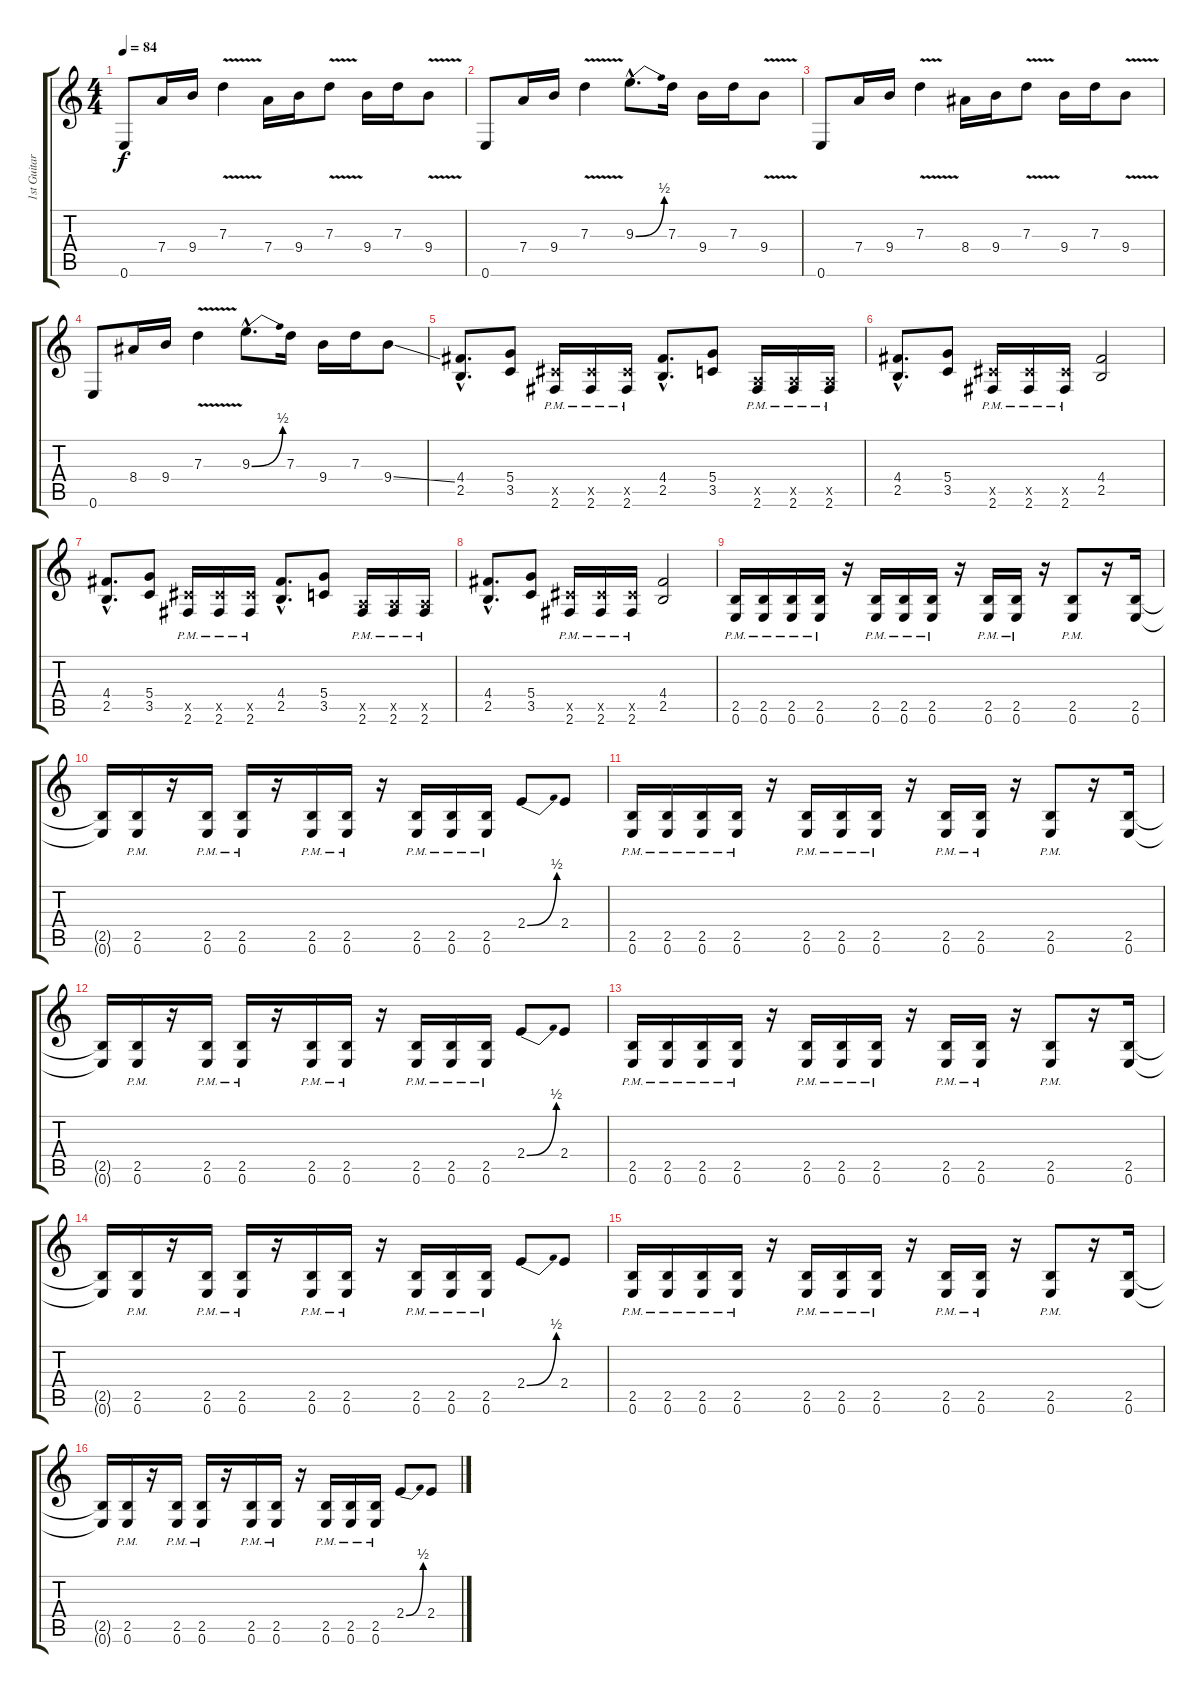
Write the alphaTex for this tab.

\track ("1st Guitar" "1st Guitar") {instrument distortionguitar}
\staff {score tabs}
\tuning (E4 B3 G3 D3 A2 E2) {hide}
\ts (4 4)
\tempo 84
\clef g2
\ks c
0.6.8{dy f} 7.4.16 9.4.16 7.3{v}.4 7.4.16 9.4.16 7.3{v}.8 9.4.16 7.3.16 9.4{v}.8 |
0.6.8 7.4.16 9.4.16 7.3{v}.4 9.3{be (bend 0 0 60 2) hac}.8{d} 7.3.16 9.4.16 7.3.16 9.4{v}.8 |
0.6.8 7.4.16 9.4.16 7.3{v}.4 8.4.16 9.4.16 7.3{v}.8 9.4.16 7.3.16 9.4{v}.8 |
0.6.8 8.4.16 9.4.16 7.3{v}.4 9.3{be (bend 0 0 60 2) hac}.8{d} 7.3.16 9.4.16 7.3.16 9.4{ss}.8 |
(4.4{hac} 2.5{hac}).8{d} (5.4 3.5).8 (4.5{x} 2.6{pm}).16 (4.5{x} 2.6{pm}).16 (4.5{x} 2.6{pm}).16 (4.4{hac} 2.5{hac}).8{d} (5.4 3.5).8 (0.5{x} 2.6{pm}).16 (0.5{x} 2.6{pm}).16 (0.5{x} 2.6{pm}).16 |
(4.4{hac} 2.5{hac}).8{d} (5.4 3.5).8 (4.5{x} 2.6{pm}).16 (4.5{x} 2.6{pm}).16 (4.5{x} 2.6{pm}).16 (4.4 2.5).2 |
(4.4{hac} 2.5{hac}).8{d} (5.4 3.5).8 (4.5{x} 2.6{pm}).16 (4.5{x} 2.6{pm}).16 (4.5{x} 2.6{pm}).16 (4.4{hac} 2.5{hac}).8{d} (5.4 3.5).8 (0.5{x} 2.6{pm}).16 (0.5{x} 2.6{pm}).16 (0.5{x} 2.6{pm}).16 |
(4.4{hac} 2.5{hac}).8{d} (5.4 3.5).8 (4.5{x} 2.6{pm}).16 (4.5{x} 2.6{pm}).16 (4.5{x} 2.6{pm}).16 (4.4 2.5).2 |
(2.5{pm} 0.6{pm}).16 (2.5{pm} 0.6{pm}).16 (2.5{pm} 0.6{pm}).16 (2.5{pm} 0.6{pm}).16 r.16 (2.5{pm} 0.6{pm}).16 (2.5{pm} 0.6{pm}).16 (2.5{pm} 0.6{pm}).16 r.16 (2.5{pm} 0.6{pm}).16 (2.5{pm} 0.6{pm}).16 r.16 (2.5{pm} 0.6{pm}).8 r.16 (2.5 0.6).16 |
(2.5{t} 0.6{t}).16 (2.5{pm} 0.6{pm}).16 r.16 (2.5{pm} 0.6{pm}).16 (2.5{pm} 0.6{pm}).16 r.16 (2.5{pm} 0.6{pm}).16 (2.5{pm} 0.6{pm}).16 r.16 (2.5{pm} 0.6{pm}).16 (2.5{pm} 0.6{pm}).16 (2.5{pm} 0.6{pm}).16 2.4{be (bend 0 0 60 2)}.8 2.4.8 |
(2.5{pm} 0.6{pm}).16 (2.5{pm} 0.6{pm}).16 (2.5{pm} 0.6{pm}).16 (2.5{pm} 0.6{pm}).16 r.16 (2.5{pm} 0.6{pm}).16 (2.5{pm} 0.6{pm}).16 (2.5{pm} 0.6{pm}).16 r.16 (2.5{pm} 0.6{pm}).16 (2.5{pm} 0.6{pm}).16 r.16 (2.5{pm} 0.6{pm}).8 r.16 (2.5 0.6).16 |
(2.5{t} 0.6{t}).16 (2.5{pm} 0.6{pm}).16 r.16 (2.5{pm} 0.6{pm}).16 (2.5{pm} 0.6{pm}).16 r.16 (2.5{pm} 0.6{pm}).16 (2.5{pm} 0.6{pm}).16 r.16 (2.5{pm} 0.6{pm}).16 (2.5{pm} 0.6{pm}).16 (2.5{pm} 0.6{pm}).16 2.4{be (bend 0 0 60 2)}.8 2.4.8 |
(2.5{pm} 0.6{pm}).16 (2.5{pm} 0.6{pm}).16 (2.5{pm} 0.6{pm}).16 (2.5{pm} 0.6{pm}).16 r.16 (2.5{pm} 0.6{pm}).16 (2.5{pm} 0.6{pm}).16 (2.5{pm} 0.6{pm}).16 r.16 (2.5{pm} 0.6{pm}).16 (2.5{pm} 0.6{pm}).16 r.16 (2.5{pm} 0.6{pm}).8 r.16 (2.5 0.6).16 |
(2.5{t} 0.6{t}).16 (2.5{pm} 0.6{pm}).16 r.16 (2.5{pm} 0.6{pm}).16 (2.5{pm} 0.6{pm}).16 r.16 (2.5{pm} 0.6{pm}).16 (2.5{pm} 0.6{pm}).16 r.16 (2.5{pm} 0.6{pm}).16 (2.5{pm} 0.6{pm}).16 (2.5{pm} 0.6{pm}).16 2.4{be (bend 0 0 60 2)}.8 2.4.8 |
(2.5{pm} 0.6{pm}).16 (2.5{pm} 0.6{pm}).16 (2.5{pm} 0.6{pm}).16 (2.5{pm} 0.6{pm}).16 r.16 (2.5{pm} 0.6{pm}).16 (2.5{pm} 0.6{pm}).16 (2.5{pm} 0.6{pm}).16 r.16 (2.5{pm} 0.6{pm}).16 (2.5{pm} 0.6{pm}).16 r.16 (2.5{pm} 0.6{pm}).8 r.16 (2.5 0.6).16 |
(2.5{t} 0.6{t}).16 (2.5{pm} 0.6{pm}).16 r.16 (2.5{pm} 0.6{pm}).16 (2.5{pm} 0.6{pm}).16 r.16 (2.5{pm} 0.6{pm}).16 (2.5{pm} 0.6{pm}).16 r.16 (2.5{pm} 0.6{pm}).16 (2.5{pm} 0.6{pm}).16 (2.5{pm} 0.6{pm}).16 2.4{be (bend 0 0 60 2)}.8 2.4.8
